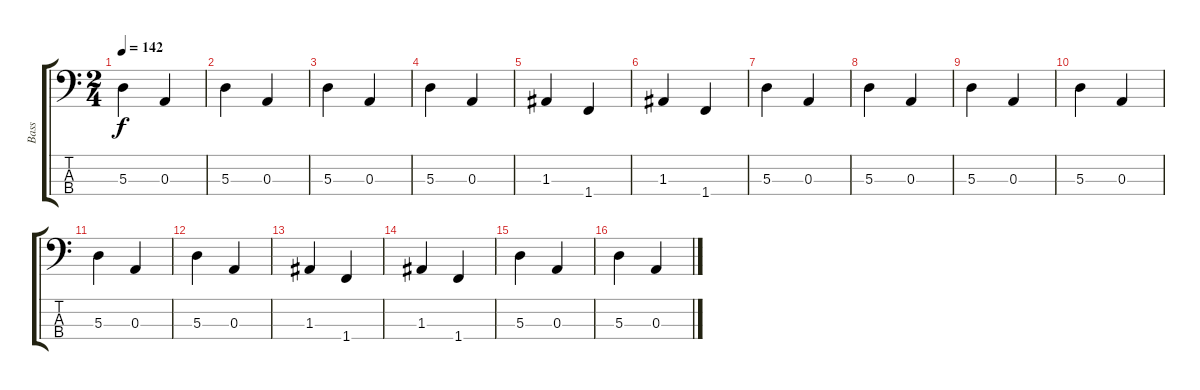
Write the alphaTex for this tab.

\track ("Bass" "Bass") {instrument electricbassfinger}
\staff {score tabs}
\tuning (G2 D2 A1 E1) {hide}
\ts (2 4)
\tempo 142
\clef f4
\ks c
5.3.4{dy f} 0.3.4 |
5.3.4 0.3.4 |
5.3.4 0.3.4 |
5.3.4 0.3.4 |
1.3.4 1.4.4 |
1.3.4 1.4.4 |
5.3.4 0.3.4 |
5.3.4 0.3.4 |
5.3.4 0.3.4 |
5.3.4 0.3.4 |
5.3.4 0.3.4 |
5.3.4 0.3.4 |
1.3.4 1.4.4 |
1.3.4 1.4.4 |
5.3.4 0.3.4 |
5.3.4 0.3.4
